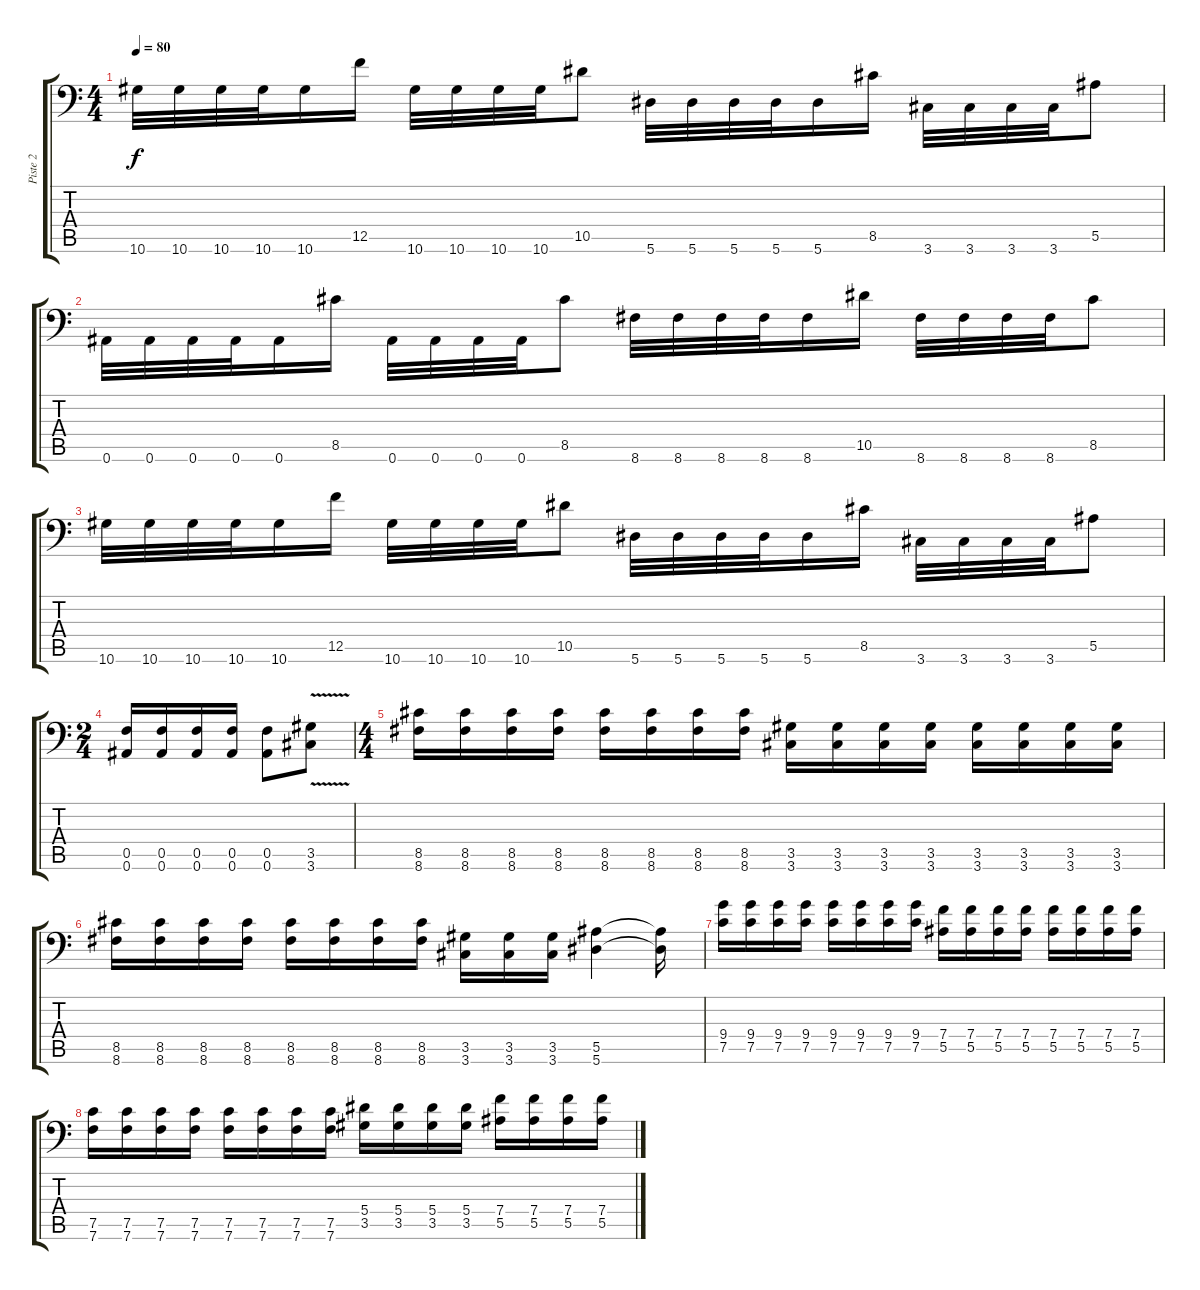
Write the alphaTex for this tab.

\track ("Piste 2" "Piste 2") {instrument distortionguitar}
\staff {score tabs}
\tuning (C4 G3 Eb3 Bb2 F2 Bb1) {hide}
\ts (4 4)
\tempo 80
\clef f4
\ks c
10.6.32{dy f} 10.6.32 10.6.32 10.6.32 10.6.16 12.5.16 10.6.32 10.6.32 10.6.32 10.6.32 10.5.8 5.6.32 5.6.32 5.6.32 5.6.32 5.6.16 8.5.16 3.6.32 3.6.32 3.6.32 3.6.32 5.5.8 |
0.6.32 0.6.32 0.6.32 0.6.32 0.6.16 8.5.16 0.6.32 0.6.32 0.6.32 0.6.32 8.5.8 8.6.32 8.6.32 8.6.32 8.6.32 8.6.16 10.5.16 8.6.32 8.6.32 8.6.32 8.6.32 8.5.8 |
10.6.32 10.6.32 10.6.32 10.6.32 10.6.16 12.5.16 10.6.32 10.6.32 10.6.32 10.6.32 10.5.8 5.6.32 5.6.32 5.6.32 5.6.32 5.6.16 8.5.16 3.6.32 3.6.32 3.6.32 3.6.32 5.5.8 |
\ts (2 4)
(0.5 0.6).16 (0.5 0.6).16 (0.5 0.6).16 (0.5 0.6).16 (0.5 0.6).8 (3.5{v} 3.6).8 |
\ts (4 4)
(8.5 8.6).16 (8.5 8.6).16 (8.5 8.6).16 (8.5 8.6).16 (8.5 8.6).16 (8.5 8.6).16 (8.5 8.6).16 (8.5 8.6).16 (3.5 3.6).16 (3.5 3.6).16 (3.5 3.6).16 (3.5 3.6).16 (3.5 3.6).16 (3.5 3.6).16 (3.5 3.6).16 (3.5 3.6).16 |
(8.5 8.6).16 (8.5 8.6).16 (8.5 8.6).16 (8.5 8.6).16 (8.5 8.6).16 (8.5 8.6).16 (8.5 8.6).16 (8.5 8.6).16 (3.5 3.6).16 (3.5 3.6).16 (3.5 3.6).16 (5.5 5.6).4 (5.5{t} 5.6{t}).16 |
(9.4 7.5).16 (9.4 7.5).16 (9.4 7.5).16 (9.4 7.5).16 (9.4 7.5).16 (9.4 7.5).16 (9.4 7.5).16 (9.4 7.5).16 (7.4 5.5).16 (7.4 5.5).16 (7.4 5.5).16 (7.4 5.5).16 (7.4 5.5).16 (7.4 5.5).16 (7.4 5.5).16 (7.4 5.5).16 |
(7.5 7.6).16 (7.5 7.6).16 (7.5 7.6).16 (7.5 7.6).16 (7.5 7.6).16 (7.5 7.6).16 (7.5 7.6).16 (7.5 7.6).16 (5.4 3.5).16 (5.4 3.5).16 (5.4 3.5).16 (5.4 3.5).16 (7.4 5.5).16 (7.4 5.5).16 (7.4 5.5).16 (7.4 5.5).16
